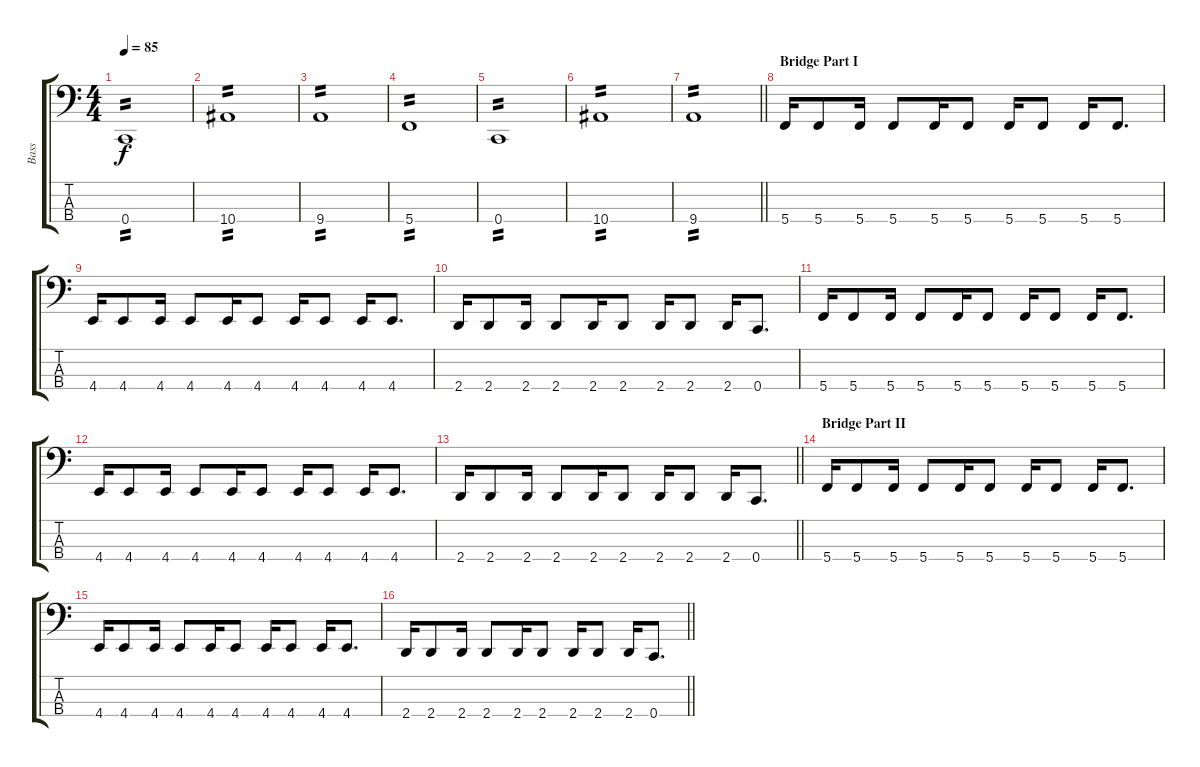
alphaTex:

\track ("Bass" "Bass") {instrument electricbasspick}
\staff {score tabs}
\tuning (F2 C2 G1 C1) {hide}
\ts (4 4)
\tempo 85
\clef f4
\ks c
0.4.1{tp 2 dy f} |
10.4.1{tp 2} |
9.4.1{tp 2} |
5.4.1{tp 2} |
0.4.1{tp 2} |
10.4.1{tp 2} |
\barLineRight lightlight
9.4.1{tp 2} |
\section ("" "Bridge Part I")
5.4.16 5.4.8 5.4.16 5.4.8 5.4.16 5.4.8 5.4.16 5.4.8 5.4.16 5.4.8{d} |
4.4.16 4.4.8 4.4.16 4.4.8 4.4.16 4.4.8 4.4.16 4.4.8 4.4.16 4.4.8{d} |
2.4.16 2.4.8 2.4.16 2.4.8 2.4.16 2.4.8 2.4.16 2.4.8 2.4.16 0.4.8{d} |
5.4.16 5.4.8 5.4.16 5.4.8 5.4.16 5.4.8 5.4.16 5.4.8 5.4.16 5.4.8{d} |
4.4.16 4.4.8 4.4.16 4.4.8 4.4.16 4.4.8 4.4.16 4.4.8 4.4.16 4.4.8{d} |
\barLineRight lightlight
2.4.16 2.4.8 2.4.16 2.4.8 2.4.16 2.4.8 2.4.16 2.4.8 2.4.16 0.4.8{d} |
\section ("" "Bridge Part II")
5.4.16 5.4.8 5.4.16 5.4.8 5.4.16 5.4.8 5.4.16 5.4.8 5.4.16 5.4.8{d} |
4.4.16 4.4.8 4.4.16 4.4.8 4.4.16 4.4.8 4.4.16 4.4.8 4.4.16 4.4.8{d} |
\barLineRight lightlight
2.4.16 2.4.8 2.4.16 2.4.8 2.4.16 2.4.8 2.4.16 2.4.8 2.4.16 0.4.8{d}
